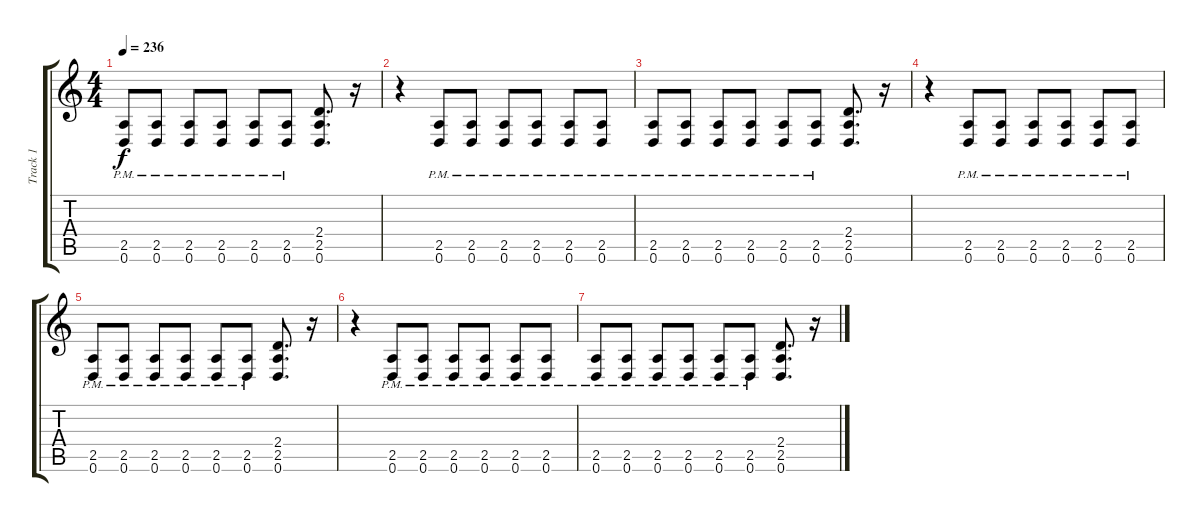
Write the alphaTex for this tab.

\track ("Track 1" "Track 1") {instrument distortionguitar}
\staff {score tabs}
\tuning (D4 A3 F3 C3 G2 D2) {hide}
\ts (4 4)
\tempo 236
\clef g2
\ks c
(2.5{pm} 0.6{pm}).8{dy f} (2.5{pm} 0.6{pm}).8 (2.5{pm} 0.6{pm}).8 (2.5{pm} 0.6{pm}).8 (2.5{pm} 0.6{pm}).8 (2.5{pm} 0.6{pm}).8 (2.4 2.5 0.6).8{d} r.16 |
r.4 (2.5{pm} 0.6{pm}).8 (2.5{pm} 0.6{pm}).8 (2.5{pm} 0.6{pm}).8 (2.5{pm} 0.6{pm}).8 (2.5{pm} 0.6{pm}).8 (2.5{pm} 0.6{pm}).8 |
(2.5{pm} 0.6{pm}).8 (2.5{pm} 0.6{pm}).8 (2.5{pm} 0.6{pm}).8 (2.5{pm} 0.6{pm}).8 (2.5{pm} 0.6{pm}).8 (2.5{pm} 0.6{pm}).8 (2.4 2.5 0.6).8{d} r.16 |
r.4 (2.5{pm} 0.6{pm}).8 (2.5{pm} 0.6{pm}).8 (2.5{pm} 0.6{pm}).8 (2.5{pm} 0.6{pm}).8 (2.5{pm} 0.6{pm}).8 (2.5{pm} 0.6{pm}).8 |
(2.5{pm} 0.6{pm}).8 (2.5{pm} 0.6{pm}).8 (2.5{pm} 0.6{pm}).8 (2.5{pm} 0.6{pm}).8 (2.5{pm} 0.6{pm}).8 (2.5{pm} 0.6{pm}).8 (2.4 2.5 0.6).8{d} r.16 |
r.4 (2.5{pm} 0.6{pm}).8 (2.5{pm} 0.6{pm}).8 (2.5{pm} 0.6{pm}).8 (2.5{pm} 0.6{pm}).8 (2.5{pm} 0.6{pm}).8 (2.5{pm} 0.6{pm}).8 |
(2.5{pm} 0.6{pm}).8 (2.5{pm} 0.6{pm}).8 (2.5{pm} 0.6{pm}).8 (2.5{pm} 0.6{pm}).8 (2.5{pm} 0.6{pm}).8 (2.5{pm} 0.6{pm}).8 (2.4 2.5 0.6).8{d} r.16
